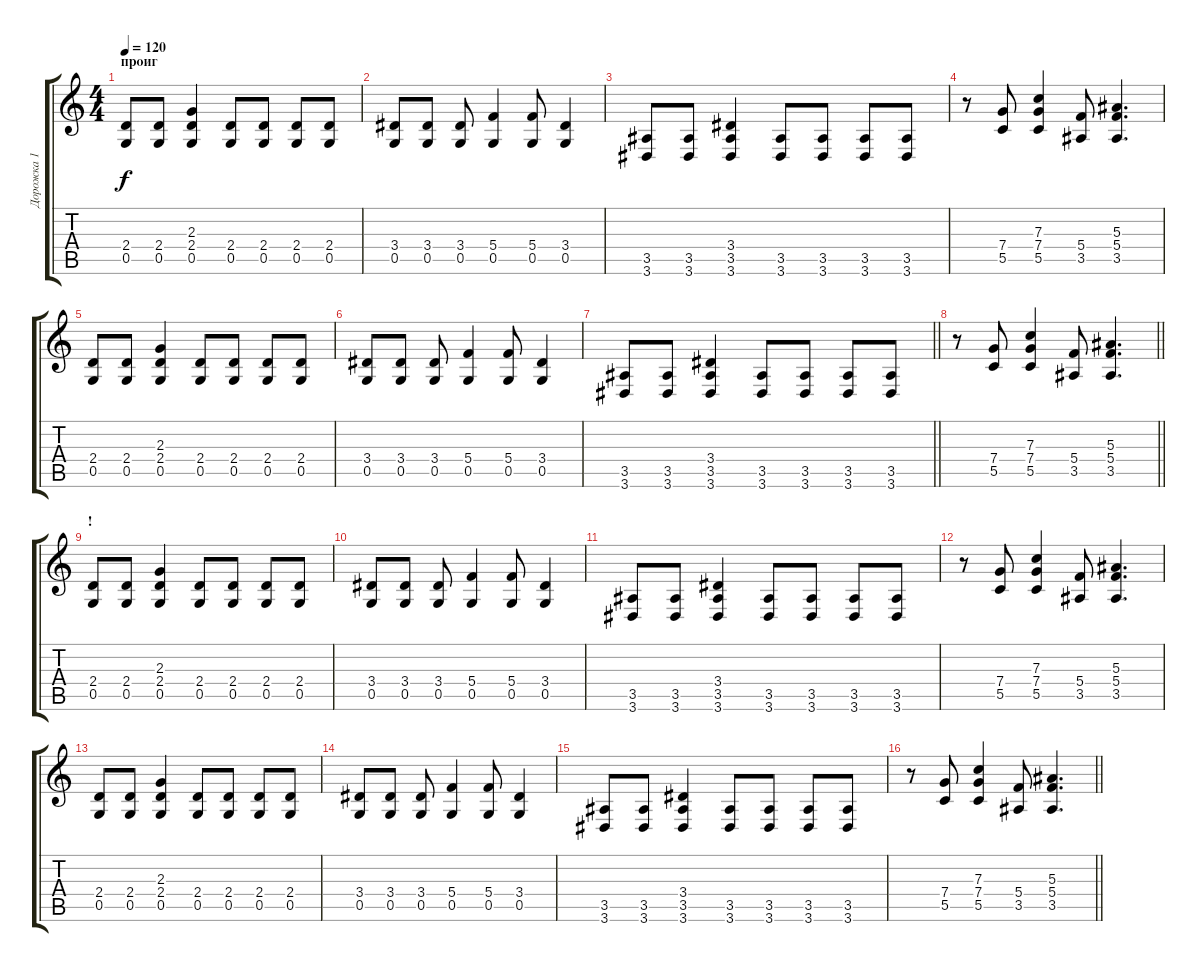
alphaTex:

\track ("Дорожка 1" "Дорожка 1") {instrument acousticguitarsteel}
\staff {score tabs}
\tuning (D4 A3 F3 C3 G2 C2) {hide}
\ts (4 4)
\section ("" "проиг")
\tempo 120
\clef g2
\ks c
(2.4 0.5).8{dy f instrument distortionguitar} (2.4 0.5).8 (2.3 2.4 0.5).4 (2.4 0.5).8 (2.4 0.5).8 (2.4 0.5).8 (2.4 0.5).8 |
(3.4 0.5).8 (3.4 0.5).8 (3.4 0.5).8 (5.4 0.5).4 (5.4 0.5).8 (3.4 0.5).4 |
(3.5 3.6).8 (3.5 3.6).8 (3.4 3.5 3.6).4 (3.5 3.6).8 (3.5 3.6).8 (3.5 3.6).8 (3.5 3.6).8 |
r.8 (7.4 5.5).8 (7.3 7.4 5.5).4 (5.4 3.5).8 (5.3 5.4 3.5).4{d} |
(2.4 0.5).8{instrument distortionguitar} (2.4 0.5).8 (2.3 2.4 0.5).4 (2.4 0.5).8 (2.4 0.5).8 (2.4 0.5).8 (2.4 0.5).8 |
(3.4 0.5).8 (3.4 0.5).8 (3.4 0.5).8 (5.4 0.5).4 (5.4 0.5).8 (3.4 0.5).4 |
\barLineRight lightlight
(3.5 3.6).8 (3.5 3.6).8 (3.4 3.5 3.6).4 (3.5 3.6).8 (3.5 3.6).8 (3.5 3.6).8 (3.5 3.6).8 |
\section ("" "")
\barLineRight lightlight
r.8 (7.4 5.5).8 (7.3 7.4 5.5).4 (5.4 3.5).8 (5.3 5.4 3.5).4{d} |
\section ("" "!")
(2.4 0.5).8{instrument distortionguitar} (2.4 0.5).8 (2.3 2.4 0.5).4 (2.4 0.5).8 (2.4 0.5).8 (2.4 0.5).8 (2.4 0.5).8 |
(3.4 0.5).8 (3.4 0.5).8 (3.4 0.5).8 (5.4 0.5).4 (5.4 0.5).8 (3.4 0.5).4 |
(3.5 3.6).8 (3.5 3.6).8 (3.4 3.5 3.6).4 (3.5 3.6).8 (3.5 3.6).8 (3.5 3.6).8 (3.5 3.6).8 |
r.8 (7.4 5.5).8 (7.3 7.4 5.5).4 (5.4 3.5).8 (5.3 5.4 3.5).4{d} |
(2.4 0.5).8{instrument distortionguitar} (2.4 0.5).8 (2.3 2.4 0.5).4 (2.4 0.5).8 (2.4 0.5).8 (2.4 0.5).8 (2.4 0.5).8 |
(3.4 0.5).8 (3.4 0.5).8 (3.4 0.5).8 (5.4 0.5).4 (5.4 0.5).8 (3.4 0.5).4 |
(3.5 3.6).8 (3.5 3.6).8 (3.4 3.5 3.6).4 (3.5 3.6).8 (3.5 3.6).8 (3.5 3.6).8 (3.5 3.6).8 |
\barLineRight lightlight
r.8 (7.4 5.5).8 (7.3 7.4 5.5).4 (5.4 3.5).8 (5.3 5.4 3.5).4{d}
